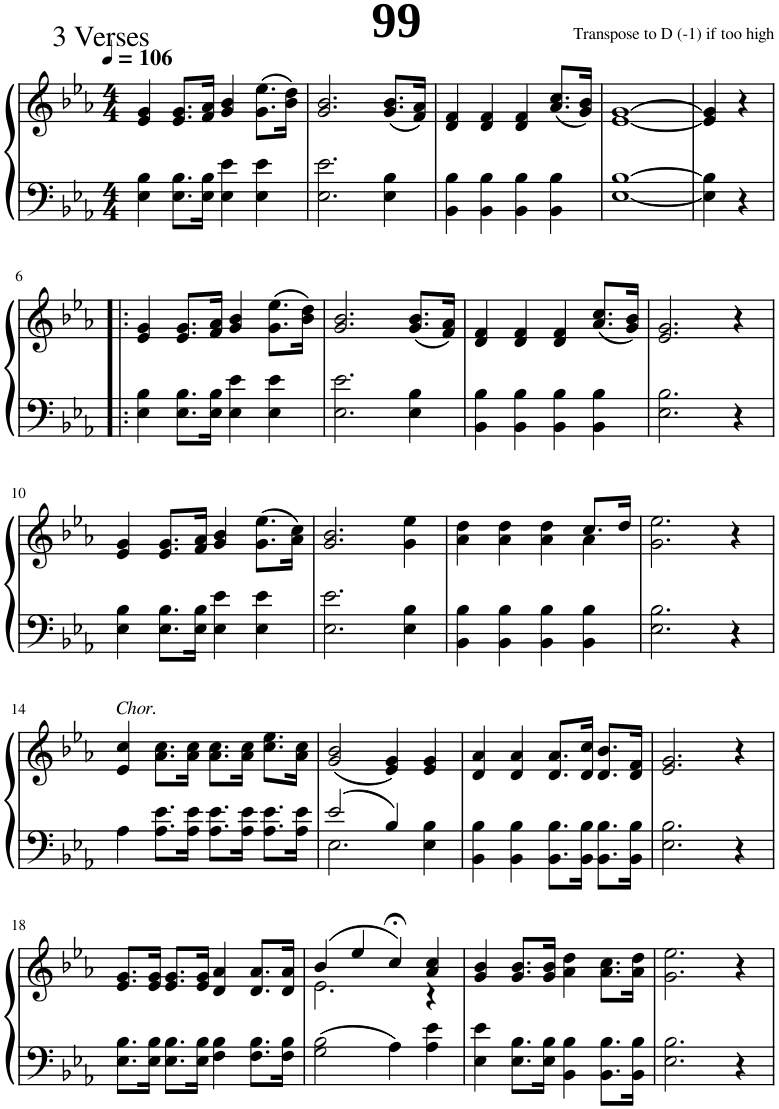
**kern	**kern
*part1	*part1
*staff2	*staff1
*I"Piano	*
*I'Pno.	*
*clefF4	*clefG2
*k[b-e-a-]	*k[b-e-a-]
*M4/4	*M4/4
*MM106	*MM106
=1	=1
4E-\ 4B-\	4e-/ 4g/
8.E-\ 8.B-\L	8.e-/ 8.g/L
16E-\ 16B-\Jk	16f/ 16a-/Jk
4E-\ 4e-\	4g/ 4b-/
4E-\ 4e-\	(8.g\ 8.ee-\L
.	16b-\ 16dd\Jk)
=2	=2
2.E-\ 2.e-\	2.g/ 2.b-/
4E-\ 4B-\	(8.g/ 8.b-/L
.	16f/ 16a-/Jk)
=3	=3
4BB-\ 4B-\	4d/ 4f/
4BB-\ 4B-\	4d/ 4f/
4BB-\ 4B-\	4d/ 4f/
4BB-\ 4B-\	(8.a-/ 8.cc/L
.	16g/ 16b-/Jk)
=4	=4
[1E- [1B-	[1e- [1g
=5	=5
4E-\] 4B-\]	4e-/] 4g/]
4r	4r
!!LO:LB:g=z
=6!|:	=6!|:
4E-\ 4B-\	4e-/ 4g/
8.E-\ 8.B-\L	8.e-/ 8.g/L
16E-\ 16B-\Jk	16f/ 16a-/Jk
4E-\ 4e-\	4g/ 4b-/
4E-\ 4e-\	(8.g\ 8.ee-\L
.	16b-\ 16dd\Jk)
=7	=7
2.E-\ 2.e-\	2.g/ 2.b-/
4E-\ 4B-\	(8.g/ 8.b-/L
.	16f/ 16a-/Jk)
=8	=8
4BB-\ 4B-\	4d/ 4f/
4BB-\ 4B-\	4d/ 4f/
4BB-\ 4B-\	4d/ 4f/
4BB-\ 4B-\	(8.a-/ 8.cc/L
.	16g/ 16b-/Jk)
=9	=9
2.E-\ 2.B-\	2.e-/ 2.g/
4r	4r
!!LO:LB:g=z
=10	=10
4E-\ 4B-\	4e-/ 4g/
8.E-\ 8.B-\L	8.e-/ 8.g/L
16E-\ 16B-\Jk	16f/ 16a-/Jk
4E-\ 4e-\	4g/ 4b-/
4E-\ 4e-\	(8.g\ 8.ee-\L
.	16a-\ 16cc\Jk)
=11	=11
2.E-\ 2.e-\	2.g/ 2.b-/
4E-\ 4B-\	4g\ 4ee-\
=12	=12
*	*^
4BB-\ 4B-\	4a-\ 4dd\	2.ryy
4BB-\ 4B-\	4a-\ 4dd\	.
4BB-\ 4B-\	4a-\ 4dd\	.
4BB-\ 4B-\	8.cc/L	4a-\
.	16dd/Jk	.
*	*v	*v
=13	=13
2.E-\ 2.B-\	2.g\ 2.ee-\
4r	4r
!!LO:LB:g=z
=14	=14
!	!LO:TX:a:i:t=Chor.
4A-\	4e-/ 4cc/
8.A-\ 8.e-\L	8.a-\ 8.cc\L
16A-\ 16e-\Jk	16a-\ 16cc\Jk
8.A-\ 8.e-\L	8.a-\ 8.cc\L
16A-\ 16e-\Jk	16a-\ 16cc\Jk
8.A-\ 8.e-\L	8.cc\ 8.ee-\L
16A-\ 16e-\Jk	16a-\ 16cc\Jk
=15	=15
*^	*
2e-/	2.E-\	(2g/ 2b-/
4B-/	.	4e-/ 4g/)
4ryy	4E-\ 4B-\	4e-/ 4g/
*v	*v	*
=16	=16
4BB-\ 4B-\	4d/ 4a-/
4BB-\ 4B-\	4d/ 4a-/
8.BB-\ 8.B-\L	8.d/ 8.a-/L
16BB-\ 16B-\Jk	16d/ 16cc/Jk
8.BB-\ 8.B-\L	8.d/ 8.b-/L
16BB-\ 16B-\Jk	16d/ 16f/Jk
=17	=17
2.E-\ 2.B-\	2.e-/ 2.g/
4r	4r
!!LO:LB:g=z
=18	=18
8.E-\ 8.B-\L	8.e-/ 8.g/L
16E-\ 16B-\Jk	16e-/ 16g/Jk
8.E-\ 8.B-\L	8.e-/ 8.g/L
16E-\ 16B-\Jk	16e-/ 16g/Jk
4F\ 4B-\	4d/ 4a-/
8.F\ 8.B-\L	8.d/ 8.a-/L
16F\ 16B-\Jk	16d/ 16a-/Jk
=19	=19
*	*^
2G\ 2B-\	(4b-/	2.e-\
.	4ee-/	.
4A-\	4cc;</)	.
4A-\ 4e-\	4a-/ 4cc/	4r
*	*v	*v
=20	=20
4E-\ 4e-\	4g/ 4b-/
8.E-\ 8.B-\L	8.g/ 8.b-/L
16E-\ 16B-\Jk	16g/ 16b-/Jk
4BB-\ 4B-\	4a-\ 4dd\
8.BB-\ 8.B-\L	8.a-\ 8.cc\L
16BB-\ 16B-\Jk	16a-\ 16dd\Jk
=21	=21
2.E-\ 2.B-\	2.g\ 2.ee-\
4r	4r
=	=
*-	*-
